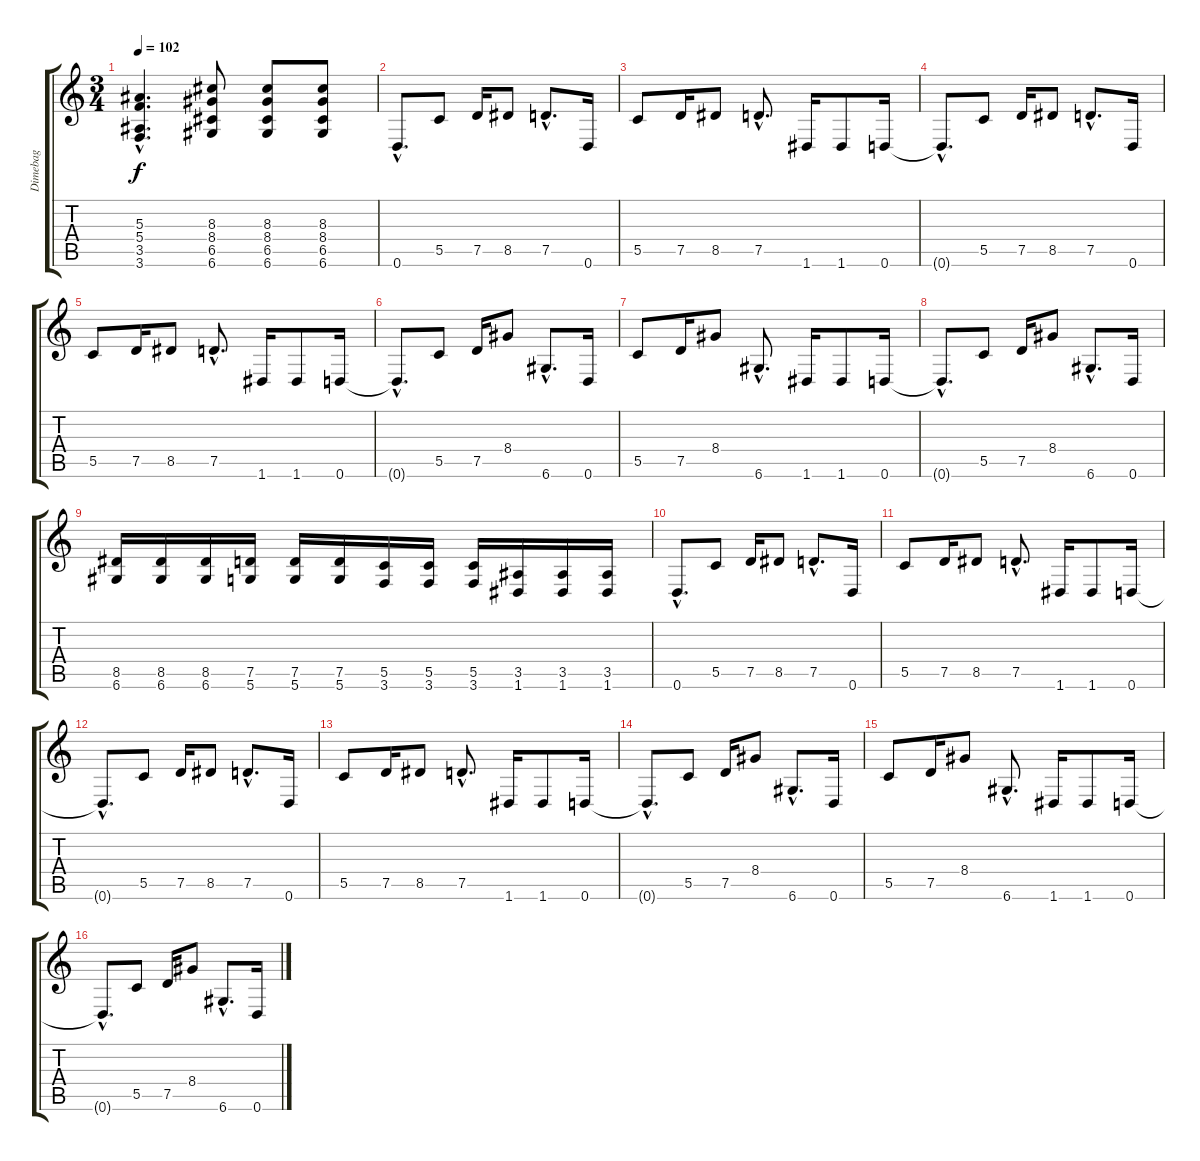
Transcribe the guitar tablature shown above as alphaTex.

\track ("Dimebag" "Dimebag") {instrument distortionguitar}
\staff {score tabs}
\tuning (D4 A3 F3 C3 G2 D2) {hide}
\ts (3 4)
\tempo 102
\clef g2
\ks c
(5.3{hac} 5.4{hac} 3.5{hac} 3.6{hac}).4{d dy f} (8.3 8.4 6.5 6.6).8 (8.3 8.4 6.5 6.6).8 (8.3 8.4 6.5 6.6).8 |
\section ("" "")
0.6{hac}.8{d} 5.5.8 7.5.16 8.5.8 7.5{hac}.8{d} 0.6.16 |
5.5.8 7.5.16 8.5.8 7.5{hac}.8{d} 1.6.16 1.6.8 0.6.16 |
0.6{hac t}.8{d} 5.5.8 7.5.16 8.5.8 7.5{hac}.8{d} 0.6.16 |
5.5.8 7.5.16 8.5.8 7.5{hac}.8{d} 1.6.16 1.6.8 0.6.16 |
0.6{hac t}.8{d} 5.5.8 7.5.16 8.4.8 6.6{hac}.8{d} 0.6.16 |
5.5.8 7.5.16 8.4.8 6.6{hac}.8{d} 1.6.16 1.6.8 0.6.16 |
0.6{hac t}.8{d} 5.5.8 7.5.16 8.4.8 6.6{hac}.8{d} 0.6.16 |
(8.5 6.6).16 (8.5 6.6).16 (8.5 6.6).16 (7.5 5.6).16 (7.5 5.6).16 (7.5 5.6).16 (5.5 3.6).16 (5.5 3.6).16 (5.5 3.6).16 (3.5 1.6).16 (3.5 1.6).16 (3.5 1.6).16 |
0.6{hac}.8{d} 5.5.8 7.5.16 8.5.8 7.5{hac}.8{d} 0.6.16 |
5.5.8 7.5.16 8.5.8 7.5{hac}.8{d} 1.6.16 1.6.8 0.6.16 |
0.6{hac t}.8{d} 5.5.8 7.5.16 8.5.8 7.5{hac}.8{d} 0.6.16 |
5.5.8 7.5.16 8.5.8 7.5{hac}.8{d} 1.6.16 1.6.8 0.6.16 |
0.6{hac t}.8{d} 5.5.8 7.5.16 8.4.8 6.6{hac}.8{d} 0.6.16 |
5.5.8 7.5.16 8.4.8 6.6{hac}.8{d} 1.6.16 1.6.8 0.6.16 |
0.6{hac t}.8{d} 5.5.8 7.5.16 8.4.8 6.6{hac}.8{d} 0.6.16
